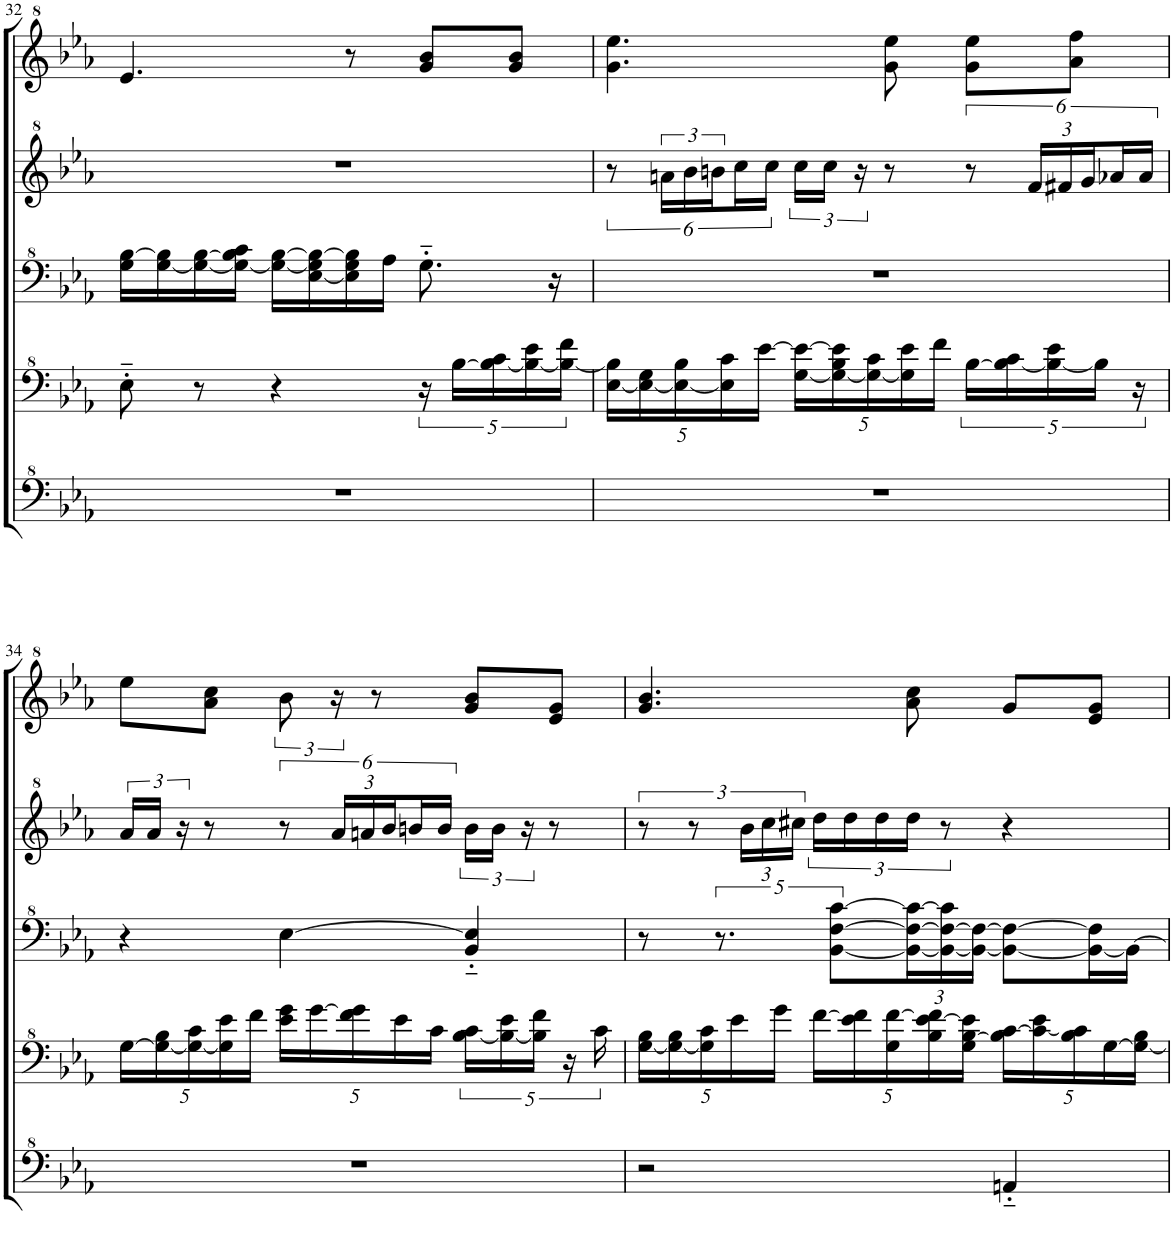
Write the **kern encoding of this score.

**kern	**kern	**kern	**kern	**kern
*part1	*part1	*part1	*part1	*part1
*staff5	*staff4	*staff3	*staff2	*staff1
*I"Model III	*	*	*	*
!!LO:PB:g=z
*clefF^4	*clefF^4	*clefF^4	*clefG^2	*clefG^2
*k[b-e-a-]	*k[b-e-a-]	*k[b-e-a-]	*k[b-e-a-]	*k[b-e-a-]
*M3/4	*M3/4	*M3/4	*M3/4	*M3/4
=32	=32	=32	=32	=32
2.r	8e-'~\	16g\ [16b-\LL	2.r	4.ee-/
.	.	[16g\ 16b-\]	.	.
.	8r	16g\_ [16b-\	.	.
.	.	16g\_ 16b-\] 16cc\JJ	.	.
.	4r	16g\_ [16b-\LL	.	.
.	.	[16e-\ 16g\] 16b-\_	.	.
.	.	16e-\] 16g\ 16b-\]	.	8r
.	.	16a-\JJ	.	.
.	20r	8.g'~\	.	8gg/ 8bb-/L
.	[20b-\LL	.	.	.
.	20b-\_ 20cc\	.	.	.
.	.	.	.	8gg/ 8bb-/J
.	20b-\_ 20ee-\	.	.	.
.	.	16r	.	.
.	20b-\_ 20ff\JJ	.	.	.
=33	=33	=33	=33	=33
*	*Xbrackettup	*	*	*
2.r	[20e-\ 20b-\]LL	2.r	12r	4.gg\ 4.eee-\
.	20e-\_ 20g\	.	.	.
.	.	.	36aan\LL	.
.	20e-\_ 20b-\	.	.	.
.	.	.	36bb-\	.
.	.	.	36bbn\	.
.	20e-\] 20cc\	.	.	.
.	.	.	24ccc\	.
.	[20ee-\JJ	.	.	.
.	.	.	24ccc\JJ	.
.	[20g\ 20ee-\_LL	.	24ccc\LL	.
.	.	.	24ccc\JJ	.
.	20g\_ 20b-\ 20ee-\]	.	.	.
.	.	.	24r	.
.	20g\_ 20cc\	.	.	.
.	.	.	8r	8gg\ 8eee-\
.	20g\] 20ee-\	.	.	.
.	20ff\JJ	.	.	.
*	*brackettup	*	*	*
.	[20b-\LL	.	12r	8gg\ 8eee-\L
.	20b-\_ 20cc\	.	.	.
.	.	.	36ff/LL	.
.	20b-\_ 20ee-\	.	.	.
.	.	.	36ff#X/	.
.	.	.	.	8aa-\ 8fff\J
.	.	.	36gg/	.
.	20b-\JJ]	.	.	.
.	.	.	24aa-X/	.
.	20r	.	.	.
.	.	.	24aa-/JJ	.
!!LO:LB:g=z
=34	=34	=34	=34	=34
*	*Xbrackettup	*	*	*
2.r	[20g\LL	4r	24aa-/LL	8eee-\L
.	.	.	24aa-/JJ	.
.	20g\_ 20b-\	.	.	.
.	.	.	24r	.
.	20g\_ 20cc\	.	.	.
.	.	.	8r	8aa-\ 8ccc\J
.	20g\] 20ee-\	.	.	.
.	20ff\JJ	.	.	.
.	20ee-\ 20gg\LL	[4e-\	12r	12bb-\
.	[20gg\	.	.	.
.	.	.	36aa-/LL	24r
.	20ff\ 20gg\]	.	.	.
.	.	.	36aan/	.
.	.	.	.	8r
.	.	.	36bb-/	.
.	20ee-\	.	.	.
.	.	.	24bbn/	.
.	20cc\JJ	.	.	.
.	.	.	24bb/JJ	.
*	*brackettup	*	*	*
.	[20b-\ 20cc\LL	4B-/'~ 4e-/]'~	24bb\LL	8gg/ 8bb-/L
.	.	.	24bb\JJ	.
.	20b-\_ 20ee-\	.	.	.
.	.	.	24r	.
.	20b-\] 20ff\JJ	.	.	.
.	.	.	8r	8ee-/ 8gg/J
.	20r	.	.	.
.	20cc\	.	.	.
=35	=35	=35	=35	=35
*	*Xbrackettup	*	*	*
2r	[20g\ 20b-\LL	8r	12r	4.gg/ 4.bb-/
.	20g\_ 20b-\	.	.	.
.	.	.	12r	.
.	20g\] 20cc\	.	.	.
.	.	10.r	.	.
.	20ee-\	.	.	.
.	.	.	36bb-\LL	.
.	.	.	36ccc\	.
.	20gg\JJ	.	.	.
.	.	.	36ccc#X\JJ	.
.	[20ff\LL	.	24ddd\LL	.
.	.	[10B-\ [10f\ [10cc\L	.	.
.	.	.	24ddd\	.
.	20ee-\ 20ff\]	.	.	.
.	.	.	24ddd\	.
.	20g\ [20ff\	.	.	.
*	*	*Xbrackettup	*	*
.	.	24B-\_ 24f\_ 24cc\_L	24ddd\JJ	8aa-\ 8ccc\
.	20b-\ [20ee-\ 20ff\]	.	.	.
.	.	24B-\_ 24f\_ 24cc\]	12r	.
.	20g\ [20b-\ 20ee-\]JJ	.	.	.
.	.	24B-\_ 24f\_JJ	.	.
4An'~/	20b-\] [20cc\LL	8B-\_ 8f\_L	4r	8gg/L
.	20cc\_ 20ee-\	.	.	.
.	20b-\ 20cc\]	.	.	.
.	.	16B-\_ 16f\]L	.	8ee-/ 8gg/J
.	[20g\	.	.	.
.	.	16B-\JJ_	.	.
.	20g\_ 20b-\JJ	.	.	.
=	=	=	=	=
*-	*-	*-	*-	*-
